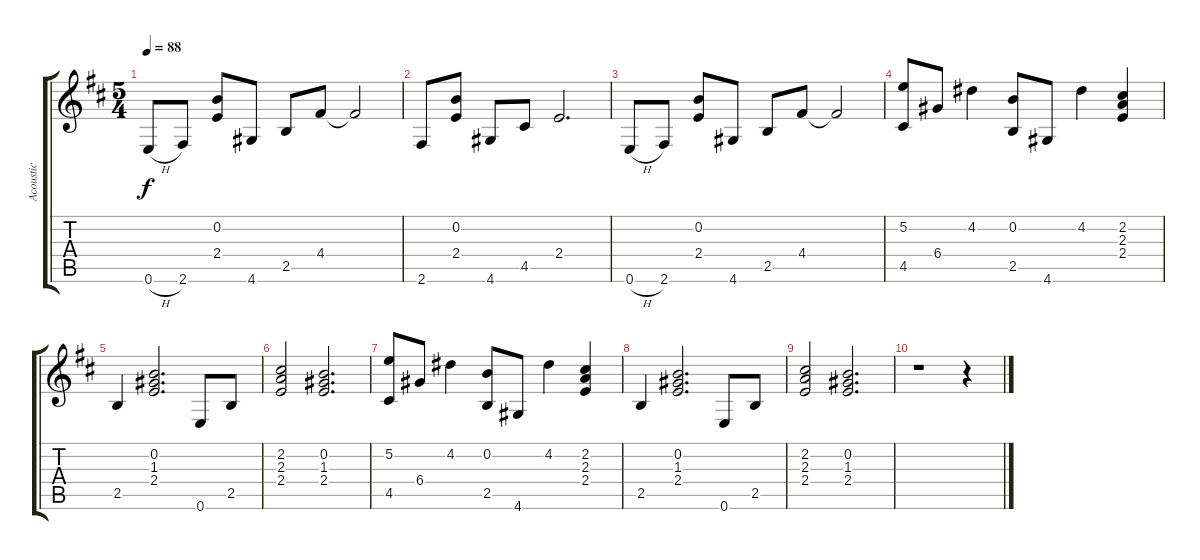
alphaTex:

\track ("Acoustic" "Acoustic") {instrument acousticguitarsteel}
\staff {score tabs}
\tuning (E4 B3 G3 D3 A2 E2) {hide}
\ts (5 4)
\tempo 88
\clef g2
\ks d
0.6{h}.8{dy f} 2.6.8 (0.2 2.4).8 4.6.8 2.5.8 4.4.8 4.4{t}.2 |
2.6.8 (0.2 2.4).8 4.6.8 4.5.8 2.4.2{d} |
0.6{h}.8 2.6.8 (0.2 2.4).8 4.6.8 2.5.8 4.4.8 4.4{t}.2 |
(5.2 4.5).8 6.4.8 4.2.4 (0.2 2.5).8 4.6.8 4.2.4 (2.2 2.3 2.4).4 |
2.5.4 (0.2 1.3 2.4).2{d} 0.6.8 2.5.8 |
(2.2 2.3 2.4).2 (0.2 1.3 2.4).2{d} |
(5.2 4.5).8 6.4.8 4.2.4 (0.2 2.5).8 4.6.8 4.2.4 (2.2 2.3 2.4).4 |
2.5.4 (0.2 1.3 2.4).2{d} 0.6.8 2.5.8 |
(2.2 2.3 2.4).2 (0.2 1.3 2.4).2{d} |
r.1 r.4
